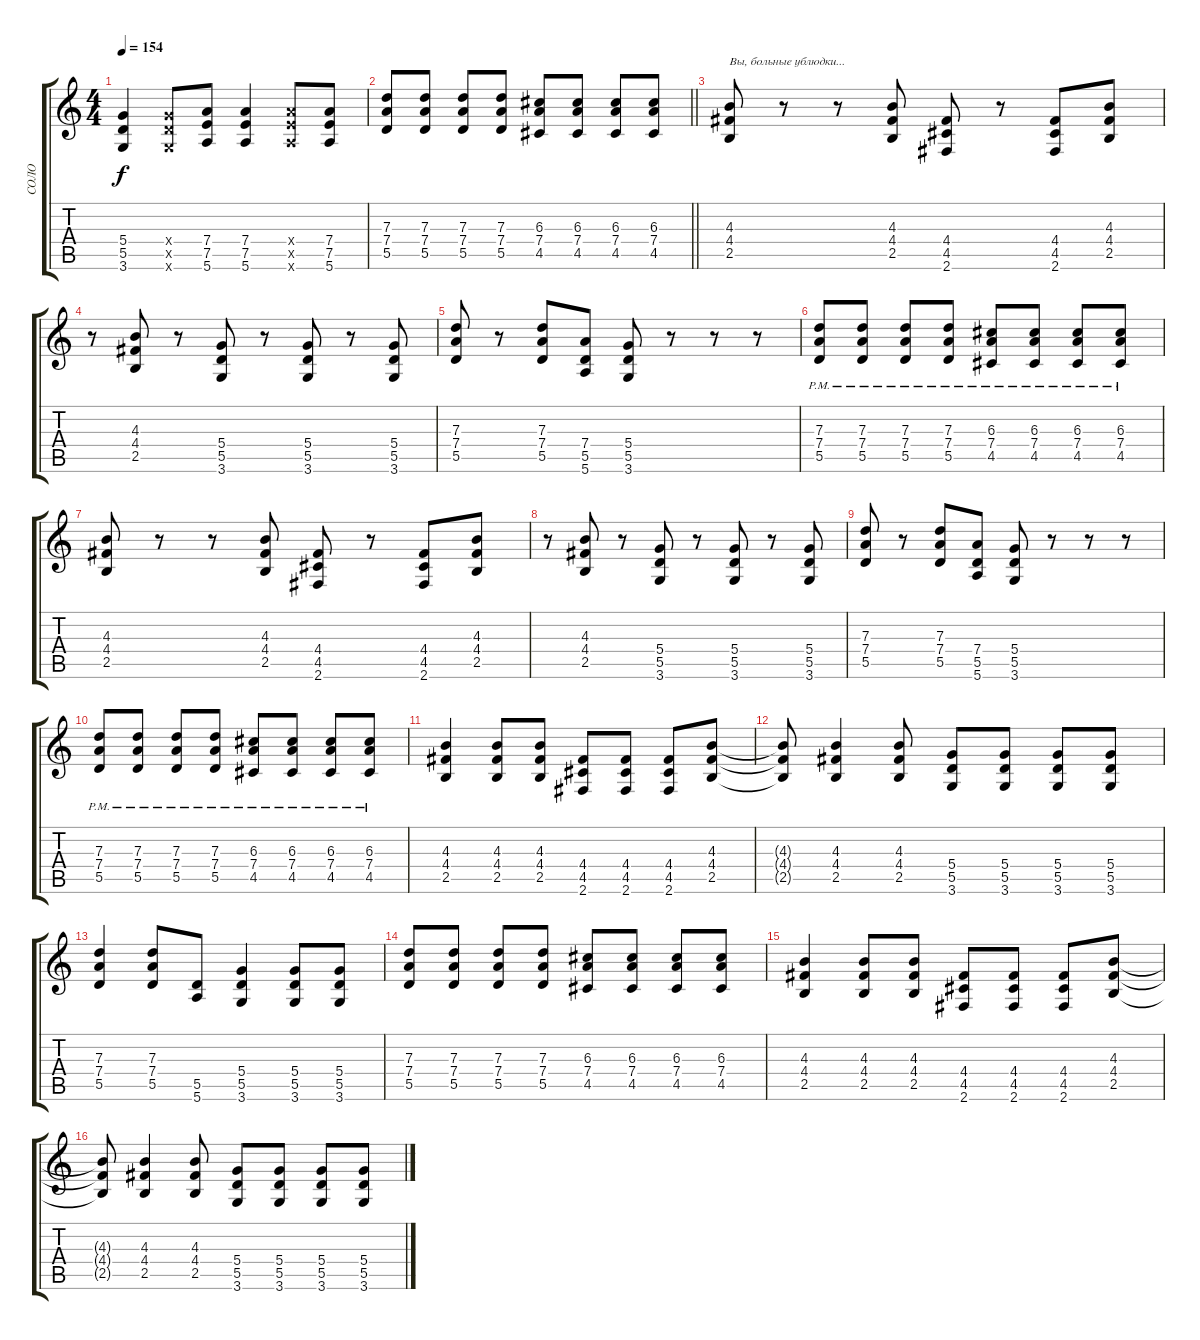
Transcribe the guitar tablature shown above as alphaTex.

\track ("СОЛО" "СОЛО") {instrument distortionguitar}
\staff {score tabs}
\tuning (E4 B3 G3 D3 A2 E2) {hide}
\ts (4 4)
\tempo 154
\clef g2
\ks c
(5.4 5.5 3.6).4{dy f} (5.4{x} 5.5{x} 3.6{x}).8 (7.4 7.5 5.6).8 (7.4 7.5 5.6).4 (7.4{x} 7.5{x} 5.6{x}).8 (7.4 7.5 5.6).8 |
\barLineRight lightlight
(7.3 7.4 5.5).8 (7.3 7.4 5.5).8 (7.3 7.4 5.5).8 (7.3 7.4 5.5).8 (6.3 7.4 4.5).8 (6.3 7.4 4.5).8 (6.3 7.4 4.5).8 (6.3 7.4 4.5).8 |
(4.3 4.4 2.5).8{txt "Вы, больные ублюдки..."} r.8 r.8 (4.3 4.4 2.5).8 (4.4 4.5 2.6).8 r.8 (4.4 4.5 2.6).8 (4.3 4.4 2.5).8 |
r.8 (4.3 4.4 2.5).8 r.8 (5.4 5.5 3.6).8 r.8 (5.4 5.5 3.6).8 r.8 (5.4 5.5 3.6).8 |
(7.3 7.4 5.5).8 r.8 (7.3 7.4 5.5).8 (7.4 5.5 5.6).8 (5.4 5.5 3.6).8 r.8 r.8 r.8 |
(7.3{pm} 7.4{pm} 5.5{pm}).8 (7.3{pm} 7.4{pm} 5.5{pm}).8 (7.3{pm} 7.4{pm} 5.5{pm}).8 (7.3{pm} 7.4{pm} 5.5{pm}).8 (6.3{pm} 7.4{pm} 4.5{pm}).8 (6.3{pm} 7.4{pm} 4.5{pm}).8 (6.3{pm} 7.4{pm} 4.5{pm}).8 (6.3{pm} 7.4{pm} 4.5{pm}).8 |
(4.3 4.4 2.5).8 r.8 r.8 (4.3 4.4 2.5).8 (4.4 4.5 2.6).8 r.8 (4.4 4.5 2.6).8 (4.3 4.4 2.5).8 |
r.8 (4.3 4.4 2.5).8 r.8 (5.4 5.5 3.6).8 r.8 (5.4 5.5 3.6).8 r.8 (5.4 5.5 3.6).8 |
(7.3 7.4 5.5).8 r.8 (7.3 7.4 5.5).8 (7.4 5.5 5.6).8 (5.4 5.5 3.6).8 r.8 r.8 r.8 |
(7.3{pm} 7.4{pm} 5.5{pm}).8 (7.3{pm} 7.4{pm} 5.5{pm}).8 (7.3{pm} 7.4{pm} 5.5{pm}).8 (7.3{pm} 7.4{pm} 5.5{pm}).8 (6.3{pm} 7.4{pm} 4.5{pm}).8 (6.3{pm} 7.4 4.5{pm}).8 (6.3{pm} 7.4{pm} 4.5{pm}).8 (6.3{pm} 7.4{pm} 4.5{pm}).8 |
(4.3 4.4 2.5).4 (4.3 4.4 2.5).8 (4.3 4.4 2.5).8 (4.4 4.5 2.6).8 (4.4 4.5 2.6).8 (4.4 4.5 2.6).8 (4.3 4.4 2.5).8 |
(4.3{t} 4.4{t} 2.5{t}).8 (4.3 4.4 2.5).4 (4.3 4.4 2.5).8 (5.4 5.5 3.6).8 (5.4 5.5 3.6).8 (5.4 5.5 3.6).8 (5.4 5.5 3.6).8 |
(7.3 7.4 5.5).4 (7.3 7.4 5.5).8 (5.5 5.6).8 (5.4 5.5 3.6).4 (5.4 5.5 3.6).8 (5.4 5.5 3.6).8 |
(7.3 7.4 5.5).8 (7.3 7.4 5.5).8 (7.3 7.4 5.5).8 (7.3 7.4 5.5).8 (6.3 7.4 4.5).8 (6.3 7.4 4.5).8 (6.3 7.4 4.5).8 (6.3 7.4 4.5).8 |
(4.3 4.4 2.5).4 (4.3 4.4 2.5).8 (4.3 4.4 2.5).8 (4.4 4.5 2.6).8 (4.4 4.5 2.6).8 (4.4 4.5 2.6).8 (4.3 4.4 2.5).8 |
(4.3{t} 4.4{t} 2.5{t}).8 (4.3 4.4 2.5).4 (4.3 4.4 2.5).8 (5.4 5.5 3.6).8 (5.4 5.5 3.6).8 (5.4 5.5 3.6).8 (5.4 5.5 3.6).8
